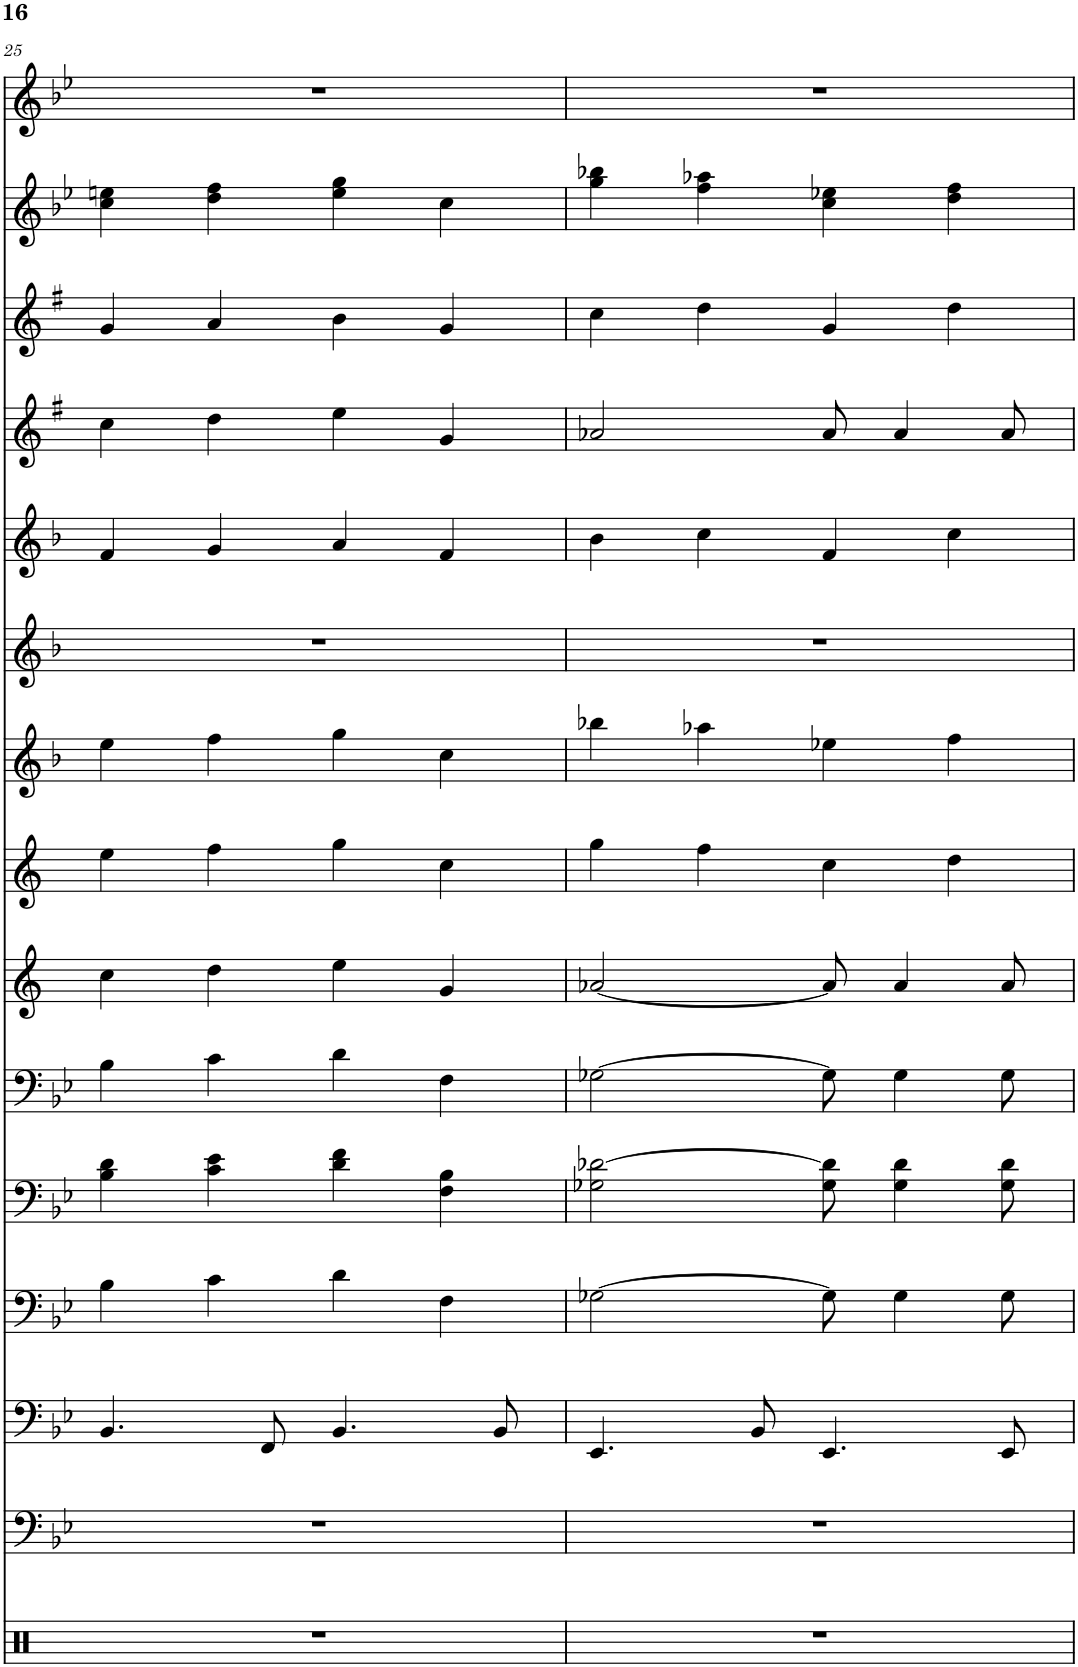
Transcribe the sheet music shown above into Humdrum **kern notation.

**kern	**kern	**kern	**kern	**kern	**kern	**kern	**kern	**kern	**kern	**kern	**kern	**kern	**kern	**kern
*part15	*part14	*part13	*part12	*part11	*part10	*part9	*part8	*part7	*part6	*part5	*part4	*part3	*part2	*part1
*staff15	*staff14	*staff13	*staff12	*staff11	*staff10	*staff9	*staff8	*staff7	*staff6	*staff5	*staff4	*staff3	*staff2	*staff1
*I"Voice	*I"Voice	*I"Voice	*I"Voice	*I"Voice	*I"Voice	*I"Voice	*I"Voice	*I"Voice	*I"Voice	*I"Voice	*I"Voice	*I"Voice	*I"Voice	*I"Voice
*I'V	*I'V	*I'V	*I'V	*I'V	*I'V	*I'V	*I'V	*I'V	*I'V	*I'V	*I'V	*I'V	*I'V	*I'V
!!LO:PB:g=z
*clefX	*clefX	*clefF4	*clefF4	*clefF4	*clefF4	*clefG2	*clefG2	*clefG2	*clefG2	*clefG2	*clefG2	*clefG2	*clefG2	*clefG2
*k[]	*k[b-e-]	*k[b-e-]	*k[b-e-]	*k[b-e-]	*k[b-e-]	*k[]	*k[]	*k[b-]	*k[b-]	*k[b-]	*k[f#]	*k[f#]	*k[b-e-]	*k[b-e-]
*M4/4	*M4/4	*M4/4	*M4/4	*M4/4	*M4/4	*M4/4	*M4/4	*M4/4	*M4/4	*M4/4	*M4/4	*M4/4	*M4/4	*
*met(c)	*met(c)	*met(c)	*met(c)	*met(c)	*met(c)	*met(c)	*met(c)	*met(c)	*met(c)	*met(c)	*met(c)	*met(c)	*met(c)	*
=25	=25	=25	=25	=25	=25	=25	=25	=25	=25	=25	=25	=25	=25	=25
1r	1r	4.BB-/	4B-\	4B-\ 4d\	4B-\	4cc\	4ee\	4ee\	1r	4f/	4cc\	4g/	4cc\ 4een\	1r
.	.	.	4c\	4c\ 4e-\	4c\	4dd\	4ff\	4ff\	.	4g/	4dd\	4a/	4dd\ 4ff\	.
.	.	8FF/	.	.	.	.	.	.	.	.	.	.	.	.
.	.	4.BB-/	4d\	4d\ 4f\	4d\	4ee\	4gg\	4gg\	.	4a/	4ee\	4b\	4ee\ 4gg\	.
.	.	.	4F\	4F\ 4B-\	4F\	4g/	4cc\	4cc\	.	4f/	4g/	4g/	4cc\	.
.	.	8BB-/	.	.	.	.	.	.	.	.	.	.	.	.
=26	=26	=26	=26	=26	=26	=26	=26	=26	=26	=26	=26	=26	=26	=26
1r	1r	4.EE-/	[>2G-X\	2G-X\ [>2d-X\	[>2G-X\	[<2a-X/	4gg\	4bb-X\	1r	4b-\	2a-X/	4cc\	4gg\ 4bb-X\	1r
.	.	.	.	.	.	.	4ff\	4aa-X\	.	4cc\	.	4dd\	4ff\ 4aa-X\	.
.	.	8BB-/	.	.	.	.	.	.	.	.	.	.	.	.
.	.	4.EE-/	8G-\]	8G-\ 8d-\]	8G-\]	8a-/]	4cc\	4ee-X\	.	4f/	8a-/	4g/	4cc\ 4ee-X\	.
.	.	.	4G-\	4G-\ 4d-\	4G-\	4a-/	.	.	.	.	4a-/	.	.	.
.	.	.	.	.	.	.	4dd\	4ff\	.	4cc\	.	4dd\	4dd\ 4ff\	.
.	.	8EE-/	8G-\	8G-\ 8d-\	8G-\	8a-/	.	.	.	.	8a-/	.	.	.
=	=	=	=	=	=	=	=	=	=	=	=	=	=	=
*-	*-	*-	*-	*-	*-	*-	*-	*-	*-	*-	*-	*-	*-	*-
